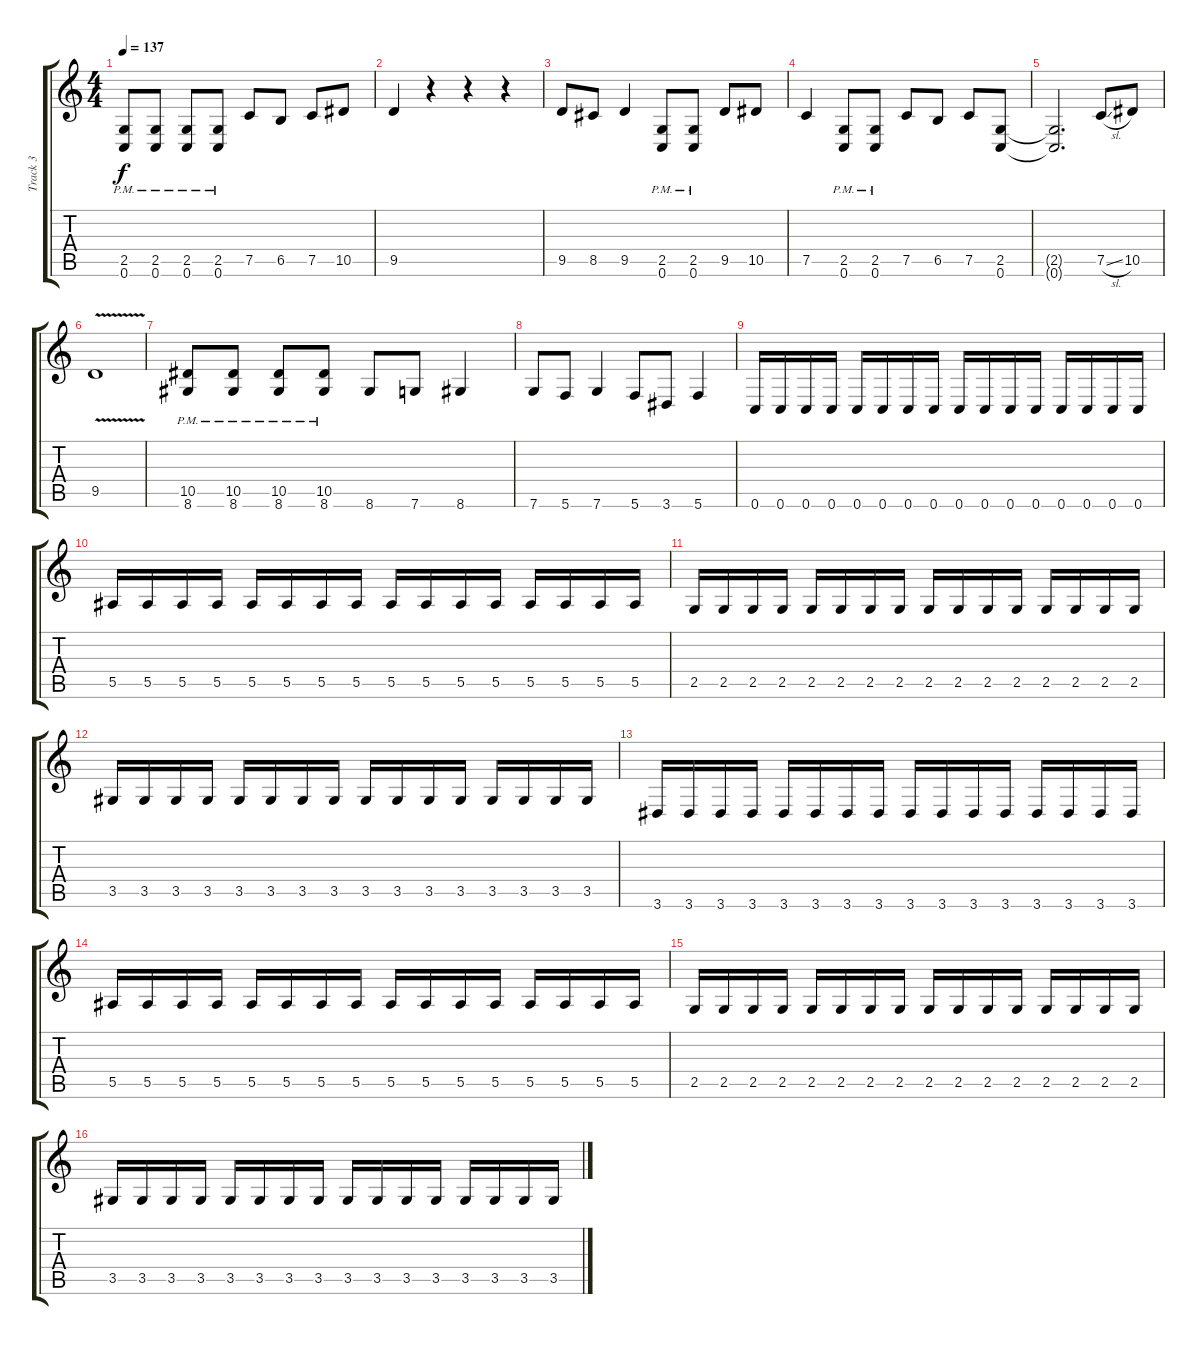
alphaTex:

\track ("Track 3" "Track 3") {instrument distortionguitar}
\staff {score tabs}
\tuning (C4 G3 Eb3 Bb2 F2 C2) {hide}
\ts (4 4)
\tempo 137
\clef g2
\ks c
(2.5{pm} 0.6{pm}).8{dy f} (2.5{pm} 0.6{pm}).8 (2.5{pm} 0.6{pm}).8 (2.5{pm} 0.6{pm}).8 7.5.8 6.5.8 7.5.8 10.5.8 |
9.5.4 r.4 r.4 r.4 |
9.5.8 8.5.8 9.5.4 (2.5{pm} 0.6).8 (2.5{pm} 0.6).8 9.5.8 10.5.8 |
7.5.4 (2.5{pm} 0.6).8 (2.5{pm} 0.6).8 7.5.8 6.5.8 7.5.8 (2.5 0.6).8 |
(2.5{t} 0.6{t}).2{d} 7.5{sl}.8 10.5.8 |
9.5{v}.1 |
(10.5{pm} 8.6).8 (10.5{pm} 8.6).8 (10.5{pm} 8.6).8 (10.5{pm} 8.6).8 8.6.8 7.6.8 8.6.4 |
7.6.8 5.6.8 7.6.4 5.6.8 3.6.8 5.6.4 |
0.6.16 0.6.16 0.6.16 0.6.16 0.6.16 0.6.16 0.6.16 0.6.16 0.6.16 0.6.16 0.6.16 0.6.16 0.6.16 0.6.16 0.6.16 0.6.16 |
5.5.16 5.5.16 5.5.16 5.5.16 5.5.16 5.5.16 5.5.16 5.5.16 5.5.16 5.5.16 5.5.16 5.5.16 5.5.16 5.5.16 5.5.16 5.5.16 |
2.5.16 2.5.16 2.5.16 2.5.16 2.5.16 2.5.16 2.5.16 2.5.16 2.5.16 2.5.16 2.5.16 2.5.16 2.5.16 2.5.16 2.5.16 2.5.16 |
3.5.16 3.5.16 3.5.16 3.5.16 3.5.16 3.5.16 3.5.16 3.5.16 3.5.16 3.5.16 3.5.16 3.5.16 3.5.16 3.5.16 3.5.16 3.5.16 |
3.6.16 3.6.16 3.6.16 3.6.16 3.6.16 3.6.16 3.6.16 3.6.16 3.6.16 3.6.16 3.6.16 3.6.16 3.6.16 3.6.16 3.6.16 3.6.16 |
5.5.16 5.5.16 5.5.16 5.5.16 5.5.16 5.5.16 5.5.16 5.5.16 5.5.16 5.5.16 5.5.16 5.5.16 5.5.16 5.5.16 5.5.16 5.5.16 |
2.5.16 2.5.16 2.5.16 2.5.16 2.5.16 2.5.16 2.5.16 2.5.16 2.5.16 2.5.16 2.5.16 2.5.16 2.5.16 2.5.16 2.5.16 2.5.16 |
3.5.16 3.5.16 3.5.16 3.5.16 3.5.16 3.5.16 3.5.16 3.5.16 3.5.16 3.5.16 3.5.16 3.5.16 3.5.16 3.5.16 3.5.16 3.5.16
